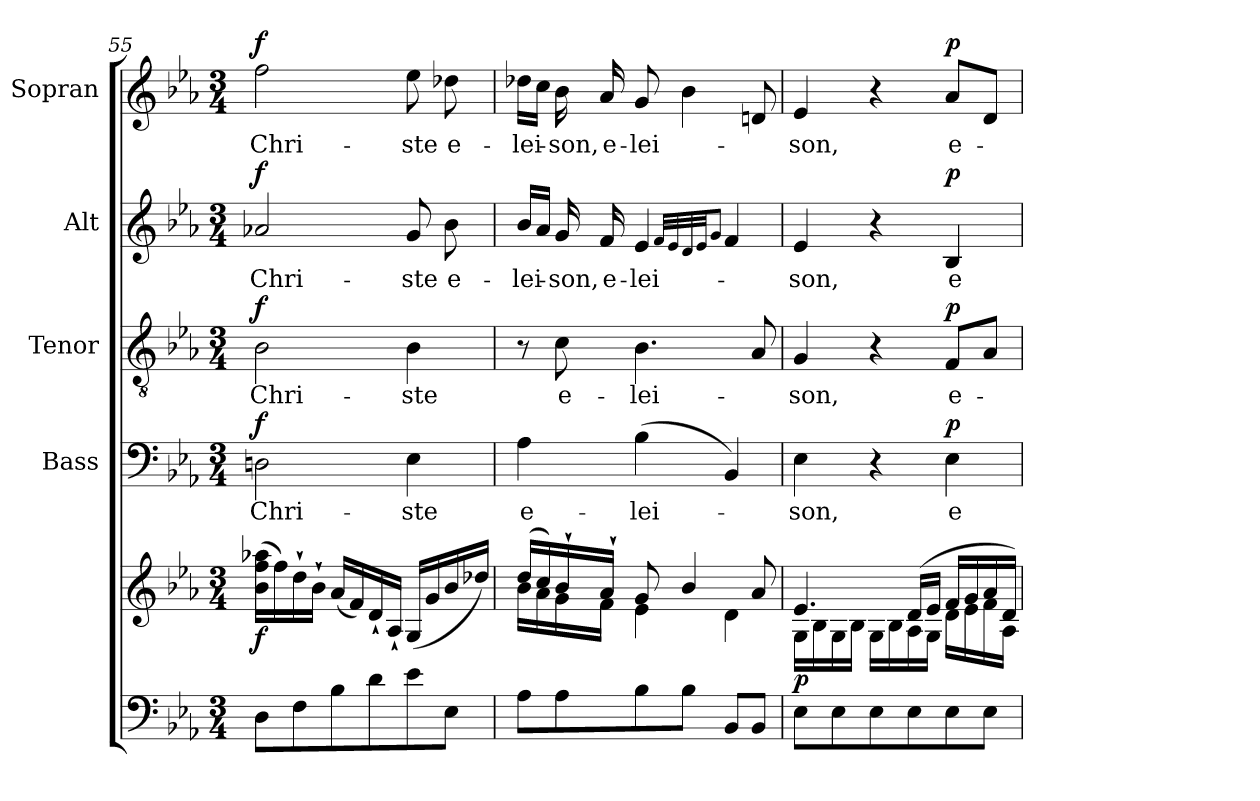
**kern	**kern	**dynam	**kern	**text	**dynam	**kern	**text	**dynam	**kern	**text	**dynam	**kern	**text	**dynam
*part5	*part5	*part5	*part4	*part4	*part4	*part3	*part3	*part3	*part2	*part2	*part2	*part1	*part1	*part1
*staff6	*staff5	*staff5/6	*staff4	*staff4	*staff4	*staff3	*staff3	*staff3	*staff2	*staff2	*staff2	*staff1	*staff1	*staff1
*	*	*	*I"Bass	*	*	*I"Tenor	*	*	*I"Alt	*	*	*I"Sopran	*	*
*	*	*	*I'B.	*	*	*I'T.	*	*	*I'A.	*	*	*I'S.	*	*
*clefF4	*clefG2	*	*clefF4	*	*	*clefGv2	*	*	*clefG2	*	*	*clefG2	*	*
*k[b-e-a-]	*k[b-e-a-]	*	*k[b-e-a-]	*	*	*k[b-e-a-]	*	*	*k[b-e-a-]	*	*	*k[b-e-a-]	*	*
*E-:	*E-:	*	*E-:	*	*	*E-:	*	*	*E-:	*	*	*E-:	*	*
*M3/4	*M3/4	*	*M3/4	*	*	*M3/4	*	*	*M3/4	*	*	*M3/4	*	*
=55	=55	=55	=55	=55	=55	=55	=55	=55	=55	=55	=55	=55	=55	=55
!	!	!LO:DY:b	!	!LO:LY:b	!LO:DY:a	!	!LO:LY:b	!LO:DY:a	!	!LO:LY:b	!LO:DY:a	!	!LO:LY:b	!LO:DY:a
8D\L	(>16b-\ 16ff\ 16aa-X\LL	f	2Dn\	Chri-	f	2B-\	Chri-	f	2a-X/	Chri-	f	2ff\	Chri-	f
.	16ff\)	.	.	.	.	.	.	.	.	.	.	.	.	.
8F\	16dd`>\	.	.	.	.	.	.	.	.	.	.	.	.	.
.	16b-`>\JJ	.	.	.	.	.	.	.	.	.	.	.	.	.
8B-\	(<16a-/LL	.	.	.	.	.	.	.	.	.	.	.	.	.
.	16f/)	.	.	.	.	.	.	.	.	.	.	.	.	.
8d\	16d`</	.	.	.	.	.	.	.	.	.	.	.	.	.
.	16A-`</JJ	.	.	.	.	.	.	.	.	.	.	.	.	.
!	!	!	!	!LO:LY:b	!	!	!LO:LY:b	!	!	!LO:LY:b	!	!	!LO:LY:b	!
8e-\	(<16G/LL	.	4E-\	-ste	.	4B-\	-ste	.	8g/	-ste	.	8ee-\	-ste	.
.	16g/	.	.	.	.	.	.	.	.	.	.	.	.	.
!	!	!	!	!	!	!	!	!	!	!LO:LY:b	!	!	!LO:LY:b	!
8E-\J	16b-/	.	.	.	.	.	.	.	8b-\	e-	.	8dd-X\	e-	.
.	16dd-X/JJ)	.	.	.	.	.	.	.	.	.	.	.	.	.
=56	=56	=56	=56	=56	=56	=56	=56	=56	=56	=56	=56	=56	=56	=56
*	*^	*	*	*	*	*	*	*	*	*	*	*	*	*
!	!	!	!	!	!LO:LY:b	!	!	!	!	!	!LO:LY:b	!	!	!LO:LY:b	!
8A-\L	(>16dd/LL	16b-\LL	.	4A-\	e-	.	8r	.	.	16b-/LL	-lei-	.	16dd-X\LL	-lei-	.
.	16cc/)	16a-\	.	.	.	.	.	.	.	16a-/JJ	.	.	16cc\JJ	.	.
!	!	!	!	!	!	!	!	!LO:LY:b	!	!	!LO:LY:b	!	!	!LO:LY:b	!
8A-\	16b-`>/	16g\	.	.	.	.	8c\	e-	.	16g/	-son,	.	16b-\	-son,	.
!	!	!	!	!	!	!	!	!	!	!	!LO:LY:b	!	!	!LO:LY:b	!
.	16a-`>/JJ	16f\JJ	.	.	.	.	.	.	.	16f/	e-	.	16a-/	e-	.
!	!	!	!	!	!LO:LY:b	!	!	!LO:LY:b	!	!	!LO:LY:b	!	!	!LO:LY:b	!
8B-\	8g/	4e-\	.	(>4B-\	-lei-	.	4.B-\	-lei-	.	4e-/	-lei-	.	8g/	-lei-	.
8B-\J	4b-/	.	.	.	.	.	.	.	.	.	.	.	4b-\	.	.
.	.	.	.	.	.	.	.	.	.	32qf/LLL	.	.	.	.	.
.	.	.	.	.	.	.	.	.	.	32qe-/	.	.	.	.	.
.	.	.	.	.	.	.	.	.	.	32qd/	.	.	.	.	.
.	.	.	.	.	.	.	.	.	.	32qe-/JJ	.	.	.	.	.
.	.	.	.	.	.	.	.	.	.	8qg/J	.	.	.	.	.
8BB-/L	.	4d\	.	4BB-/)	.	.	.	.	.	4f/	.	.	.	.	.
8BB-/J	8a-/	.	.	.	.	.	8A-/	.	.	.	.	.	8dn/	.	.
!!LO:LB:g=z
=57	=57	=57	=57	=57	=57	=57	=57	=57	=57	=57	=57	=57	=57	=57	=57
!	!	!	!LO:DY:b	!	!LO:LY:b	!	!	!LO:LY:b	!	!	!LO:LY:b	!	!	!LO:LY:b	!
8E-\L	4.e-/	16G\LL	p	4E-\	-son,	.	4G/	-son,	.	4e-/	-son,	.	4e-/	-son,	.
.	.	16B-\	.	.	.	.	.	.	.	.	.	.	.	.	.
8E-\	.	16G\	.	.	.	.	.	.	.	.	.	.	.	.	.
.	.	16B-\JJ	.	.	.	.	.	.	.	.	.	.	.	.	.
8E-\	.	16G\LL	.	4r	.	.	4r	.	.	4r	.	.	4r	.	.
.	.	16B-\	.	.	.	.	.	.	.	.	.	.	.	.	.
8E-\	(>16d/LL	16A-\	.	.	.	.	.	.	.	.	.	.	.	.	.
.	16e-/JJ	16G\JJ	.	.	.	.	.	.	.	.	.	.	.	.	.
!	!	!	!	!	!LO:LY:b	!LO:DY:a	!	!LO:LY:b	!LO:DY:a	!	!LO:LY:b	!LO:DY:a	!	!LO:LY:b	!LO:DY:a
8E-\	16f/LL	16d\LL	.	4E-\	e-	p	8F/L	e-	p	4B-/	e-	p	8a-/L	e-	p
.	16g/	16e-\	.	.	.	.	.	.	.	.	.	.	.	.	.
8E-\J	16a-/	16f\	.	.	.	.	8A-/J	.	.	.	.	.	8d/J	.	.
.	16d/JJ)	16A-\JJ	.	.	.	.	.	.	.	.	.	.	.	.	.
*	*v	*v	*	*	*	*	*	*	*	*	*	*	*	*	*
=	=	=	=	=	=	=	=	=	=	=	=	=	=	=
*-	*-	*-	*-	*-	*-	*-	*-	*-	*-	*-	*-	*-	*-	*-
